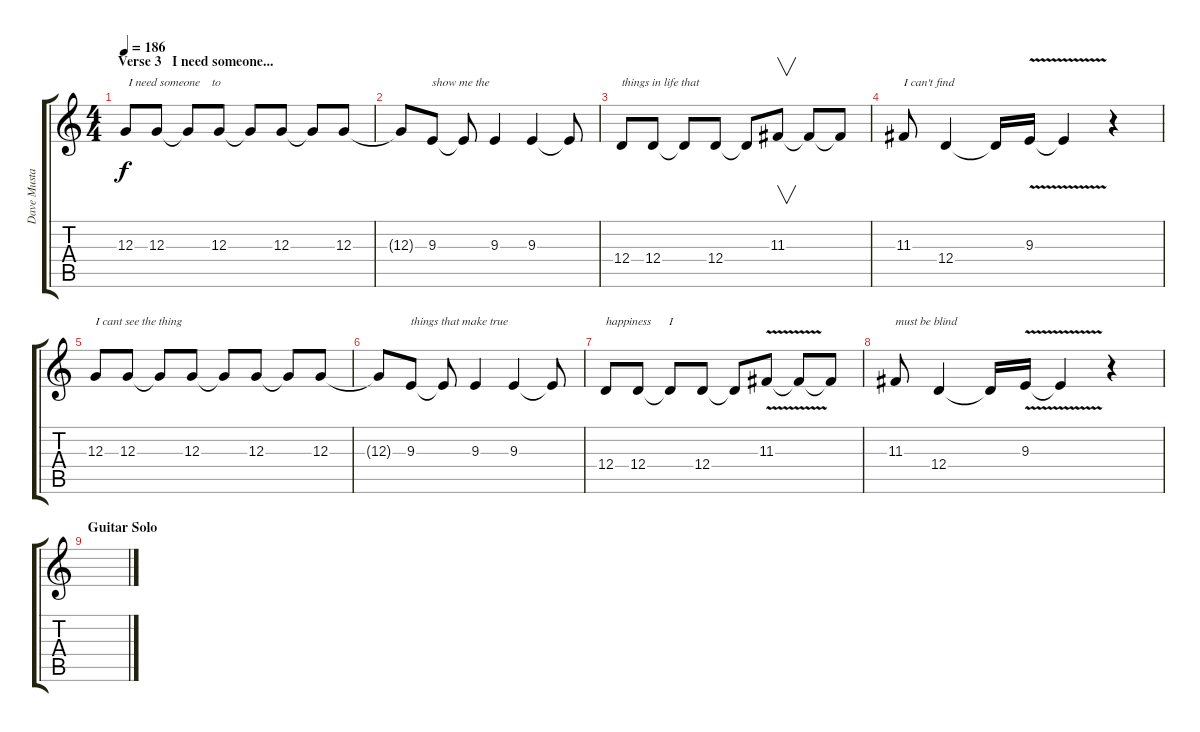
\track ("Dave Mustaine [Vocal]" "Dave Musta") {instrument lead6voice}
\staff {score tabs}
\tuning (E4 B3 G3 D3 A2 E2) {hide}
\ts (4 4)
\section ("" "Verse 3   I need someone...")
\tempo 186
\clef g2
\ks c
12.3.8{txt " I need someone    to" dy f} 12.3.8 12.3{t}.8 12.3.8 12.3{t}.8 12.3.8 12.3{t}.8 12.3.8 |
12.3{t}.8 9.3.8{txt "show me the"} 9.3{t}.8 9.3.4 9.3.4 9.3{t}.8 |
12.4.8{txt "things in life that"} 12.4.8 12.4{t}.8 12.4.8 12.4{t}.8 11.3.8{v} 11.3{t}.8 11.3{t}.8 |
11.3.8{txt "I can't find"} 12.4.4 12.4{t}.16 9.3{v}.16 9.3{t}.4 r.4 |
12.3.8{txt "I cant see the thing "} 12.3.8 12.3{t}.8 12.3.8 12.3{t}.8 12.3.8 12.3{t}.8 12.3.8 |
12.3{t}.8 9.3.8{txt "things that make true"} 9.3{t}.8 9.3.4 9.3.4 9.3{t}.8 |
12.4.8{txt "happiness      I  "} 12.4.8 12.4{t}.8 12.4.8 12.4{t}.8 11.3{v}.8 11.3{t}.8 11.3{t}.8 |
11.3.8{txt "must be blind"} 12.4.4 12.4{t}.16 9.3{v}.16 9.3{t}.4 r.4 |
\section ("" "Guitar Solo")
